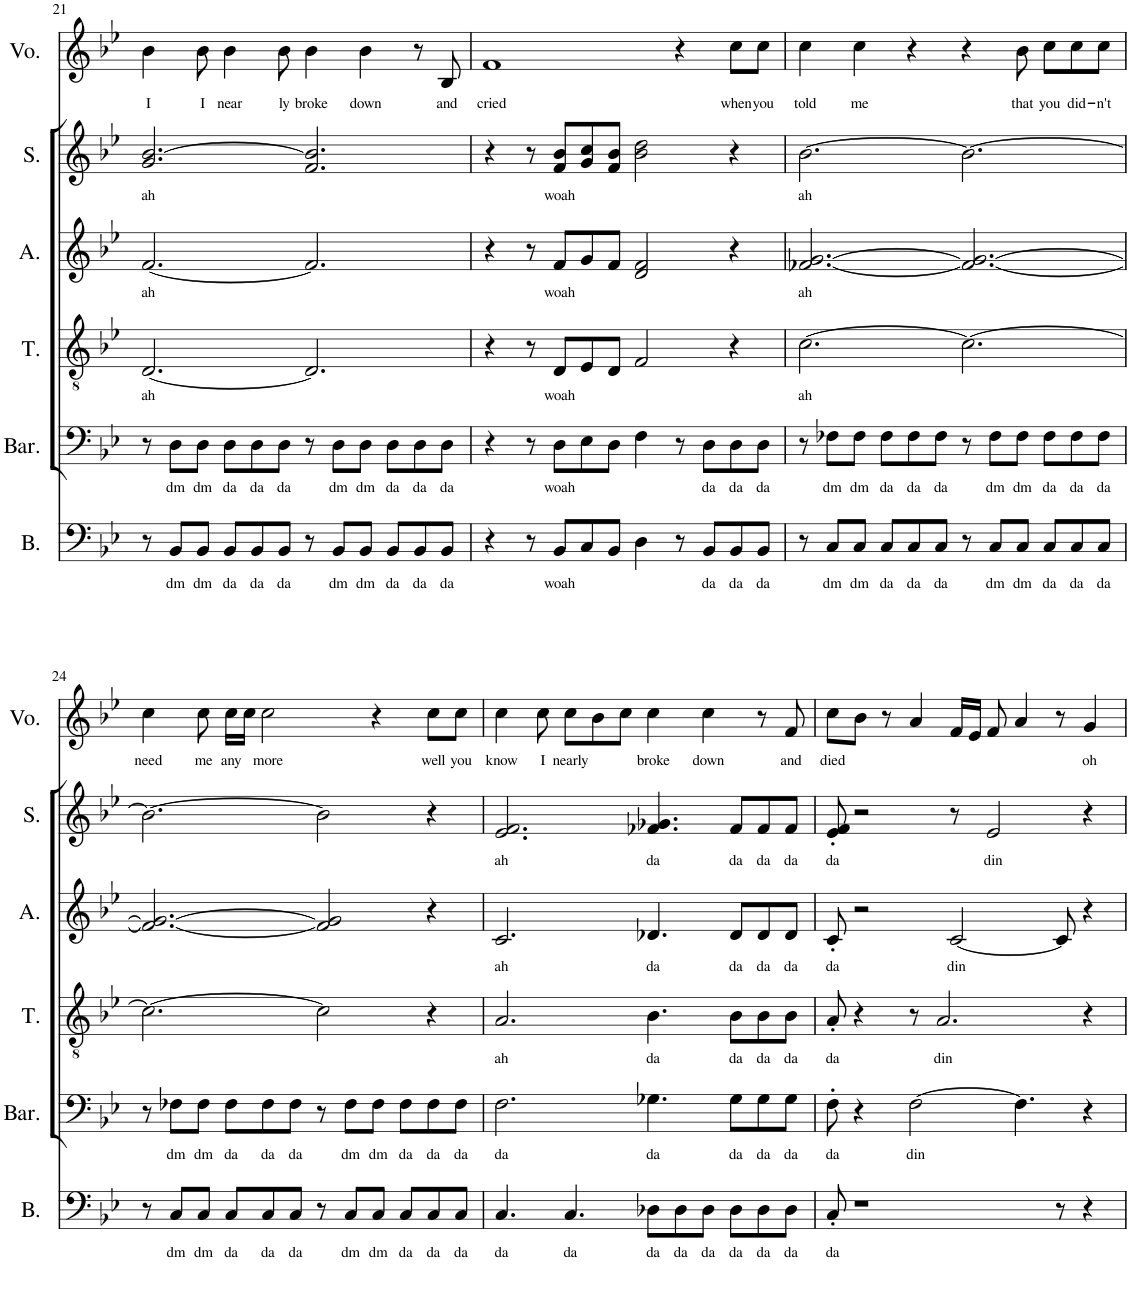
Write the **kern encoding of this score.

**kern	**text	**kern	**text	**kern	**text	**kern	**text	**kern	**text	**kern	**text
*part6	*part6	*part5	*part5	*part4	*part4	*part3	*part3	*part2	*part2	*part1	*part1
*staff6	*staff6	*staff5	*staff5	*staff4	*staff4	*staff3	*staff3	*staff2	*staff2	*staff1	*staff1
*I"Bass	*	*I"Baritone	*	*I"Tenor	*	*I"Alto	*	*I"Soprano	*	*I"Voice	*
*I'B.	*	*I'Bar.	*	*I'T.	*	*I'A.	*	*I'S.	*	*I'Vo.	*
!!LO:PB:g=z
*clefF4	*	*clefF4	*	*clefGv2	*	*clefG2	*	*clefG2	*	*clefG2	*
*k[b-e-]	*	*k[b-e-]	*	*k[b-e-]	*	*k[b-e-]	*	*k[b-e-]	*	*k[b-e-]	*
*M12/8	*	*M12/8	*	*M12/8	*	*M12/8	*	*M12/8	*	*M12/8	*
=21	=21	=21	=21	=21	=21	=21	=21	=21	=21	=21	=21
!	!	!	!	!	!LO:LY:b	!	!LO:LY:b	!	!LO:LY:b	!	!LO:LY:b
8r	.	8r	.	[2.D/	ah	[2.f/	ah	2.g/ [2.b-/	ah	4b-\	I
!	!LO:LY:b	!	!LO:LY:b	!	!	!	!	!	!	!	!
8BB-/L	dm	8D\L	dm	.	.	.	.	.	.	.	.
!	!LO:LY:b	!	!LO:LY:b	!	!	!	!	!	!	!	!LO:LY:b
8BB-/J	dm	8D\J	dm	.	.	.	.	.	.	8b-\	I
!	!LO:LY:b	!	!LO:LY:b	!	!	!	!	!	!	!	!LO:LY:b
8BB-/L	da	8D\L	da	.	.	.	.	.	.	4b-\	near
!	!LO:LY:b	!	!LO:LY:b	!	!	!	!	!	!	!	!
8BB-/	da	8D\	da	.	.	.	.	.	.	.	.
!	!LO:LY:b	!	!LO:LY:b	!	!	!	!	!	!	!	!LO:LY:b
8BB-/J	da	8D\J	da	.	.	.	.	.	.	8b-\	ly
!	!	!	!	!	!	!	!	!	!	!	!LO:LY:b
8r	.	8r	.	2.D/]	.	2.f/]	.	2.f/ 2.b-/]	.	4b-\	broke
!	!LO:LY:b	!	!LO:LY:b	!	!	!	!	!	!	!	!
8BB-/L	dm	8D\L	dm	.	.	.	.	.	.	.	.
!	!LO:LY:b	!	!LO:LY:b	!	!	!	!	!	!	!	!LO:LY:b
8BB-/J	dm	8D\J	dm	.	.	.	.	.	.	4b-\	down
!	!LO:LY:b	!	!LO:LY:b	!	!	!	!	!	!	!	!
8BB-/L	da	8D\L	da	.	.	.	.	.	.	.	.
!	!LO:LY:b	!	!LO:LY:b	!	!	!	!	!	!	!	!
8BB-/	da	8D\	da	.	.	.	.	.	.	8r	.
!	!LO:LY:b	!	!LO:LY:b	!	!	!	!	!	!	!	!LO:LY:b
8BB-/J	da	8D\J	da	.	.	.	.	.	.	8B-/	and
=22	=22	=22	=22	=22	=22	=22	=22	=22	=22	=22	=22
!	!	!	!	!	!	!	!	!	!	!	!LO:LY:b
4r	.	4r	.	4r	.	4r	.	4r	.	1f	cried
8r	.	8r	.	8r	.	8r	.	8r	.	.	.
!	!LO:LY:b	!	!LO:LY:b	!	!LO:LY:b	!	!LO:LY:b	!	!LO:LY:b	!	!
8BB-/L	woah	8D\L	woah	8D/L	woah	8f/L	woah	8f/ 8b-/L	woah	.	.
8C/	.	8E-\	.	8E-/	.	8g/	.	8g/ 8cc/	.	.	.
8BB-/J	.	8D\J	.	8D/J	.	8f/J	.	8f/ 8b-/J	.	.	.
4D\	.	4F\	.	2F/	.	2d/ 2f/	.	2b-\ 2dd\	.	.	.
8r	.	8r	.	.	.	.	.	.	.	4r	.
!	!LO:LY:b	!	!LO:LY:b	!	!	!	!	!	!	!	!
8BB-/L	da	8D\L	da	.	.	.	.	.	.	.	.
!	!LO:LY:b	!	!LO:LY:b	!	!	!	!	!	!	!	!LO:LY:b
8BB-/	da	8D\	da	4r	.	4r	.	4r	.	8cc\L	when
!	!LO:LY:b	!	!LO:LY:b	!	!	!	!	!	!	!	!LO:LY:b
8BB-/J	da	8D\J	da	.	.	.	.	.	.	8cc\J	you
=23	=23	=23	=23	=23	=23	=23	=23	=23	=23	=23	=23
!	!	!	!	!	!LO:LY:b	!	!LO:LY:b	!	!LO:LY:b	!	!LO:LY:b
8r	.	8r	.	[2.c\	ah	[2.f-X/ [2.g/	ah	[2.b-\	ah	4cc\	told
!	!LO:LY:b	!	!LO:LY:b	!	!	!	!	!	!	!	!
8C/L	dm	8F-X\L	dm	.	.	.	.	.	.	.	.
!	!LO:LY:b	!	!LO:LY:b	!	!	!	!	!	!	!	!LO:LY:b
8C/J	dm	8F-\J	dm	.	.	.	.	.	.	4cc\	me
!	!LO:LY:b	!	!LO:LY:b	!	!	!	!	!	!	!	!
8C/L	da	8F-\L	da	.	.	.	.	.	.	.	.
!	!LO:LY:b	!	!LO:LY:b	!	!	!	!	!	!	!	!
8C/	da	8F-\	da	.	.	.	.	.	.	4r	.
!	!LO:LY:b	!	!LO:LY:b	!	!	!	!	!	!	!	!
8C/J	da	8F-\J	da	.	.	.	.	.	.	.	.
8r	.	8r	.	2.c\_	.	2.f-/_ 2.g/_	.	2.b-\_	.	4r	.
!	!LO:LY:b	!	!LO:LY:b	!	!	!	!	!	!	!	!
8C/L	dm	8F-\L	dm	.	.	.	.	.	.	.	.
!	!LO:LY:b	!	!LO:LY:b	!	!	!	!	!	!	!	!LO:LY:b
8C/J	dm	8F-\J	dm	.	.	.	.	.	.	8b-\	that
!	!LO:LY:b	!	!LO:LY:b	!	!	!	!	!	!	!	!LO:LY:b
8C/L	da	8F-\L	da	.	.	.	.	.	.	8cc\L	you
!	!LO:LY:b	!	!LO:LY:b	!	!	!	!	!	!	!	!LO:LY:b
8C/	da	8F-\	da	.	.	.	.	.	.	8cc\	did-
!	!LO:LY:b	!	!LO:LY:b	!	!	!	!	!	!	!	!LO:LY:b
8C/J	da	8F-\J	da	.	.	.	.	.	.	8cc\J	-n't
!!LO:LB:g=z
=24	=24	=24	=24	=24	=24	=24	=24	=24	=24	=24	=24
!	!	!	!	!	!	!	!	!	!	!	!LO:LY:b
8r	.	8r	.	2.c\_	.	2.f-/_ 2.g/_	.	2.b-\_	.	4cc\	need
!	!LO:LY:b	!	!LO:LY:b	!	!	!	!	!	!	!	!
8C/L	dm	8F-X\L	dm	.	.	.	.	.	.	.	.
!	!LO:LY:b	!	!LO:LY:b	!	!	!	!	!	!	!	!LO:LY:b
8C/J	dm	8F-\J	dm	.	.	.	.	.	.	8cc\	me
!	!LO:LY:b	!	!LO:LY:b	!	!	!	!	!	!	!	!LO:LY:b
8C/L	da	8F-\L	da	.	.	.	.	.	.	16cc\LL	any
.	.	.	.	.	.	.	.	.	.	16cc\JJ	.
!	!LO:LY:b	!	!LO:LY:b	!	!	!	!	!	!	!	!LO:LY:b
8C/	da	8F-\	da	.	.	.	.	.	.	2cc\	more
!	!LO:LY:b	!	!LO:LY:b	!	!	!	!	!	!	!	!
8C/J	da	8F-\J	da	.	.	.	.	.	.	.	.
8r	.	8r	.	2c\]	.	2f-/] 2g/]	.	2b-\]	.	.	.
!	!LO:LY:b	!	!LO:LY:b	!	!	!	!	!	!	!	!
8C/L	dm	8F-\L	dm	.	.	.	.	.	.	.	.
!	!LO:LY:b	!	!LO:LY:b	!	!	!	!	!	!	!	!
8C/J	dm	8F-\J	dm	.	.	.	.	.	.	4r	.
!	!LO:LY:b	!	!LO:LY:b	!	!	!	!	!	!	!	!
8C/L	da	8F-\L	da	.	.	.	.	.	.	.	.
!	!LO:LY:b	!	!LO:LY:b	!	!	!	!	!	!	!	!LO:LY:b
8C/	da	8F-\	da	4r	.	4r	.	4r	.	8cc\L	well
!	!LO:LY:b	!	!LO:LY:b	!	!	!	!	!	!	!	!LO:LY:b
8C/J	da	8F-\J	da	.	.	.	.	.	.	8cc\J	you
=25	=25	=25	=25	=25	=25	=25	=25	=25	=25	=25	=25
!	!LO:LY:b	!	!LO:LY:b	!	!LO:LY:b	!	!LO:LY:b	!	!LO:LY:b	!	!LO:LY:b
4.C/	da	2.F\	da	2.A/	ah	2.c/	ah	2.e-/ 2.f/	ah	4cc\	know
!	!	!	!	!	!	!	!	!	!	!	!LO:LY:b
.	.	.	.	.	.	.	.	.	.	8cc\	I
!	!LO:LY:b	!	!	!	!	!	!	!	!	!	!LO:LY:b
4.C/	da	.	.	.	.	.	.	.	.	8cc\L	nearly
.	.	.	.	.	.	.	.	.	.	8b-\	.
.	.	.	.	.	.	.	.	.	.	8cc\J	.
!	!LO:LY:b	!	!LO:LY:b	!	!LO:LY:b	!	!LO:LY:b	!	!LO:LY:b	!	!LO:LY:b
8D-X\L	da	4.G-X\	da	4.B-\	da	4.d-X/	da	4.f-X/ 4.g-X/	da	4cc\	broke
!	!LO:LY:b	!	!	!	!	!	!	!	!	!	!
8D-\	da	.	.	.	.	.	.	.	.	.	.
!	!LO:LY:b	!	!	!	!	!	!	!	!	!	!LO:LY:b
8D-\J	da	.	.	.	.	.	.	.	.	4cc\	down
!	!LO:LY:b	!	!LO:LY:b	!	!LO:LY:b	!	!LO:LY:b	!	!LO:LY:b	!	!
8D-\L	da	8G-\L	da	8B-\L	da	8d-/L	da	8f-/L	da	.	.
!	!LO:LY:b	!	!LO:LY:b	!	!LO:LY:b	!	!LO:LY:b	!	!LO:LY:b	!	!
8D-\	da	8G-\	da	8B-\	da	8d-/	da	8f-/	da	8r	.
!	!LO:LY:b	!	!LO:LY:b	!	!LO:LY:b	!	!LO:LY:b	!	!LO:LY:b	!	!LO:LY:b
8D-\J	da	8G-\J	da	8B-\J	da	8d-/J	da	8f-/J	da	8f/	and
=26	=26	=26	=26	=26	=26	=26	=26	=26	=26	=26	=26
!	!LO:LY:b	!	!LO:LY:b	!	!LO:LY:b	!	!LO:LY:b	!	!LO:LY:b	!	!LO:LY:b
8C'/	da	8F'\	da	8A'/	da	8c'/	da	8e-/' 8f/'	da	8cc\L	died
1r	.	4r	.	4r	.	2r	.	2r	.	8b-\J	.
.	.	.	.	.	.	.	.	.	.	8r	.
!	!	!	!LO:LY:b	!	!	!	!	!	!	!	!
.	.	[2F\	din	8r	.	.	.	.	.	4a/	.
!	!	!	!	!	!LO:LY:b	!	!	!	!	!	!
.	.	.	.	2.A/	din	.	.	.	.	.	.
!	!	!	!	!	!	!	!LO:LY:b	!	!	!	!
.	.	.	.	.	.	[2c/	din	8r	.	16f/LL	.
.	.	.	.	.	.	.	.	.	.	16e-/JJ	.
!	!	!	!	!	!	!	!	!	!LO:LY:b	!	!
.	.	.	.	.	.	.	.	2e-/	din	8f/	.
.	.	4.F\]	.	.	.	.	.	.	.	4a/	.
8r	.	.	.	.	.	8c/]	.	.	.	8r	.
!	!	!	!	!	!	!	!	!	!	!	!LO:LY:b
4r	.	4r	.	4r	.	4r	.	4r	.	4g/	oh
=	=	=	=	=	=	=	=	=	=	=	=
*-	*-	*-	*-	*-	*-	*-	*-	*-	*-	*-	*-
